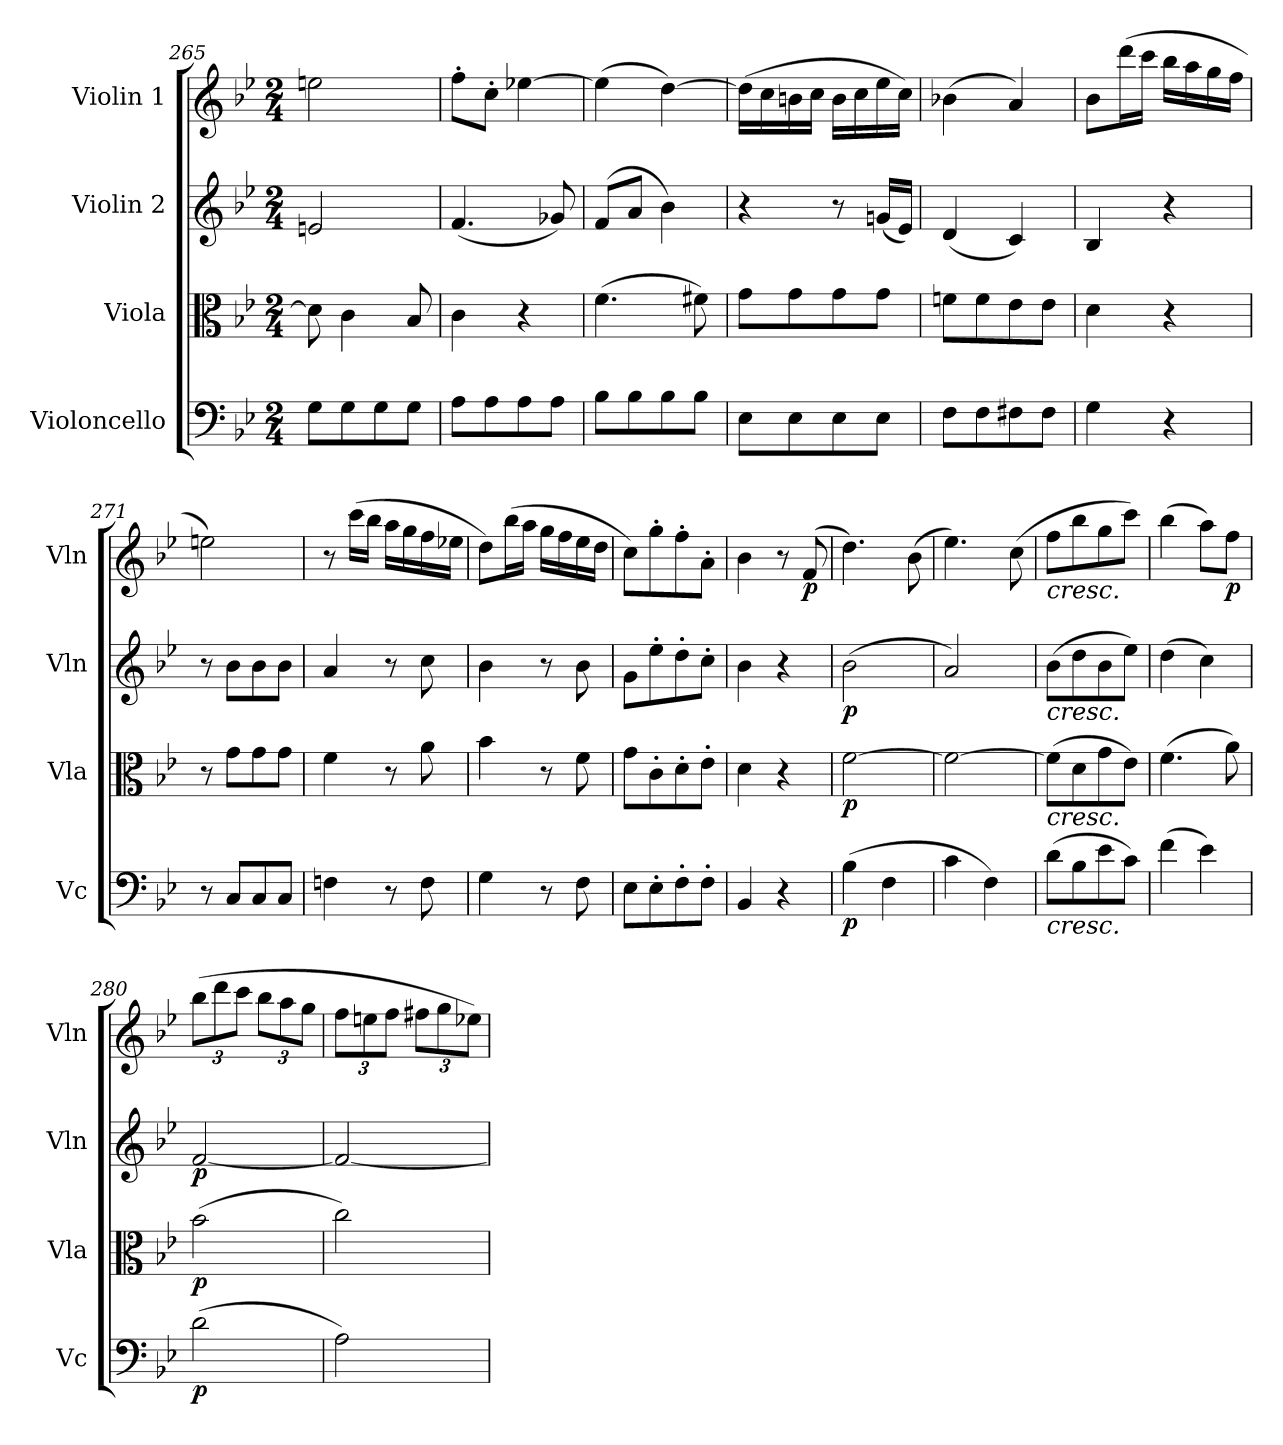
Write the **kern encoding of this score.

**kern	**dynam	**kern	**dynam	**kern	**dynam	**kern	**dynam
*part4	*part4	*part3	*part3	*part2	*part2	*part1	*part1
*staff4	*staff4	*staff3	*staff3	*staff2	*staff2	*staff1	*staff1
*I"Violoncello	*	*I"Viola	*	*I"Violin 2	*	*I"Violin 1	*
*I'Vc	*	*I'Vla	*	*I'Vln	*	*I'Vln	*
*clefF4	*	*clefC3	*	*clefG2	*	*clefG2	*
*k[b-e-]	*	*k[b-e-]	*	*k[b-e-]	*	*k[b-e-]	*
*M2/4	*	*M2/4	*	*M2/4	*	*M2/4	*
=265	=265	=265	=265	=265	=265	=265	=265
8G\L	.	8d-\]	.	2en/	.	2een\	.
8G\	.	4c\	.	.	.	.	.
8G\	.	.	.	.	.	.	.
8G\J	.	8B-/	.	.	.	.	.
!!LO:LB:g=z
=266	=266	=266	=266	=266	=266	=266	=266
8A\L	.	4c\	.	(4.f/	.	8ff'\L	.
8A\	.	.	.	.	.	8cc'\J	.
8A\	.	4r	.	.	.	[4ee-X\	.
8A\J	.	.	.	8g-X/)	.	.	.
=267	=267	=267	=267	=267	=267	=267	=267
8B-\L	.	(4.f\	.	(8f/L	.	(4ee-\]	.
8B-\	.	.	.	8a/J	.	.	.
8B-\	.	.	.	4b-\)	.	[4dd\)	.
8B-\J	.	8f#X\)	.	.	.	.	.
=268	=268	=268	=268	=268	=268	=268	=268
8E-\L	.	8g\L	.	4r	.	(16dd\LL]	.
.	.	.	.	.	.	16cc\	.
8E-\	.	8g\	.	.	.	16bn\	.
.	.	.	.	.	.	16cc\JJ	.
8E-\	.	8g\	.	8r	.	16b\LL	.
.	.	.	.	.	.	16cc\	.
8E-\J	.	8g\J	.	(16gn/LL	.	16ee-\	.
.	.	.	.	16e-/JJ)	.	16cc\JJ)	.
!!LO:PB:g=z
=269	=269	=269	=269	=269	=269	=269	=269
8F\L	.	8fn\L	.	(4d/	.	(4b-X\	.
8F\	.	8f\	.	.	.	.	.
8F#X\	.	8e-\	.	4c/)	.	4a/)	.
8F#\J	.	8e-\J	.	.	.	.	.
=270	=270	=270	=270	=270	=270	=270	=270
4G\	.	4d\	.	4B-/	.	8b-\L	.
.	.	.	.	.	.	(16ddd\L	.
.	.	.	.	.	.	16ccc\JJ	.
4r	.	4r	.	4r	.	16bb-\LL	.
.	.	.	.	.	.	16aa\	.
.	.	.	.	.	.	16gg\	.
.	.	.	.	.	.	16ff\JJ	.
=271	=271	=271	=271	=271	=271	=271	=271
8r	.	8r	.	8r	.	2een\)	.
8C/L	.	8g\L	.	8b-\L	.	.	.
8C/	.	8g\	.	8b-\	.	.	.
8C/J	.	8g\J	.	8b-\J	.	.	.
=272	=272	=272	=272	=272	=272	=272	=272
4Fn\	.	4f\	.	4a/	.	8r	.
.	.	.	.	.	.	(16ccc\LL	.
.	.	.	.	.	.	16bb-\JJ	.
8r	.	8r	.	8r	.	16aa\LL	.
.	.	.	.	.	.	16gg\	.
8F\	.	8a\	.	8cc\	.	16ff\	.
.	.	.	.	.	.	16ee-X\JJ	.
=273	=273	=273	=273	=273	=273	=273	=273
4G\	.	4b-\	.	4b-\	.	8dd\L)	.
.	.	.	.	.	.	(16bb-\L	.
.	.	.	.	.	.	16aa\JJ	.
8r	.	8r	.	8r	.	16gg\LL	.
.	.	.	.	.	.	16ff\	.
8F\	.	8f\	.	8b-\	.	16ee-\	.
.	.	.	.	.	.	16dd\JJ	.
=274	=274	=274	=274	=274	=274	=274	=274
8E-\L	.	8g\L	.	8g\L	.	8cc\L)	.
8E-'\	.	8c'\	.	8ee-'\	.	8gg'\	.
8F'\	.	8d'\	.	8dd'\	.	8ff'\	.
8F'\J	.	8e-'\J	.	8cc'\J	.	8a'\J	.
=275	=275	=275	=275	=275	=275	=275	=275
4BB-/	.	4d\	.	4b-\	.	4b-\	.
4r	.	4r	.	4r	.	8r	.
!	!	!	!	!	!	!	!LO:DY:b
.	.	.	.	.	.	(8f/	p
=276	=276	=276	=276	=276	=276	=276	=276
!	!LO:DY:b	!	!LO:DY:b	!	!LO:DY:b	!	!
(4B-\	p	[2f\	p	(2b-\	p	4.dd\)	.
4F\	.	.	.	.	.	.	.
.	.	.	.	.	.	(8b-\	.
=277	=277	=277	=277	=277	=277	=277	=277
4c\	.	2f\_	.	2a/)	.	4.ee-\)	.
4F\)	.	.	.	.	.	.	.
.	.	.	.	.	.	(8cc\	.
!!LO:LB:g=z
=278	=278	=278	=278	=278	=278	=278	=278
!	!	!	!	!	!	!LO:TX:b:i:t=cresc.	!
!	!	!	!	!LO:TX:b:i:t=cresc.	!	!	!
!	!	!LO:TX:b:i:t=cresc.	!	!	!	!	!
!LO:TX:b:i:t=cresc.	!	!	!	!	!	!	!
(8d\L	.	(8f\L]	.	(8b-\L	.	8ff\L	.
8B-\	.	8d\	.	8dd\	.	8bb-\	.
8e-\	.	8g\	.	8b-\	.	8gg\	.
8c\J)	.	8e-\J)	.	8ee-\J)	.	8ccc\J)	.
=279	=279	=279	=279	=279	=279	=279	=279
(4f\	.	(4.f\	.	(4dd\	.	(4bb-\	.
4e-\)	.	.	.	4cc\)	.	8aa\L)	.
!	!	!	!	!	!	!	!LO:DY:b
.	.	8a\)	.	.	.	8ff\J	p
=280	=280	=280	=280	=280	=280	=280	=280
*	*	*	*	*	*	*Xbrackettup	*
!	!LO:DY:b	!	!LO:DY:b	!	!LO:DY:b	!	!
(2d\	p	(2b-\	p	[2f/	p	(12bb-\L	.
.	.	.	.	.	.	12ddd\	.
.	.	.	.	.	.	12ccc\J	.
.	.	.	.	.	.	12bb-\L	.
.	.	.	.	.	.	12aa\	.
.	.	.	.	.	.	12gg\J	.
=281	=281	=281	=281	=281	=281	=281	=281
2A\)	.	2cc\)	.	2f/_	.	12ff\L	.
.	.	.	.	.	.	12een\	.
.	.	.	.	.	.	12ff\J	.
.	.	.	.	.	.	12ff#X\L	.
.	.	.	.	.	.	12gg\	.
.	.	.	.	.	.	12ee-X\J)	.
=	=	=	=	=	=	=	=
*-	*-	*-	*-	*-	*-	*-	*-
